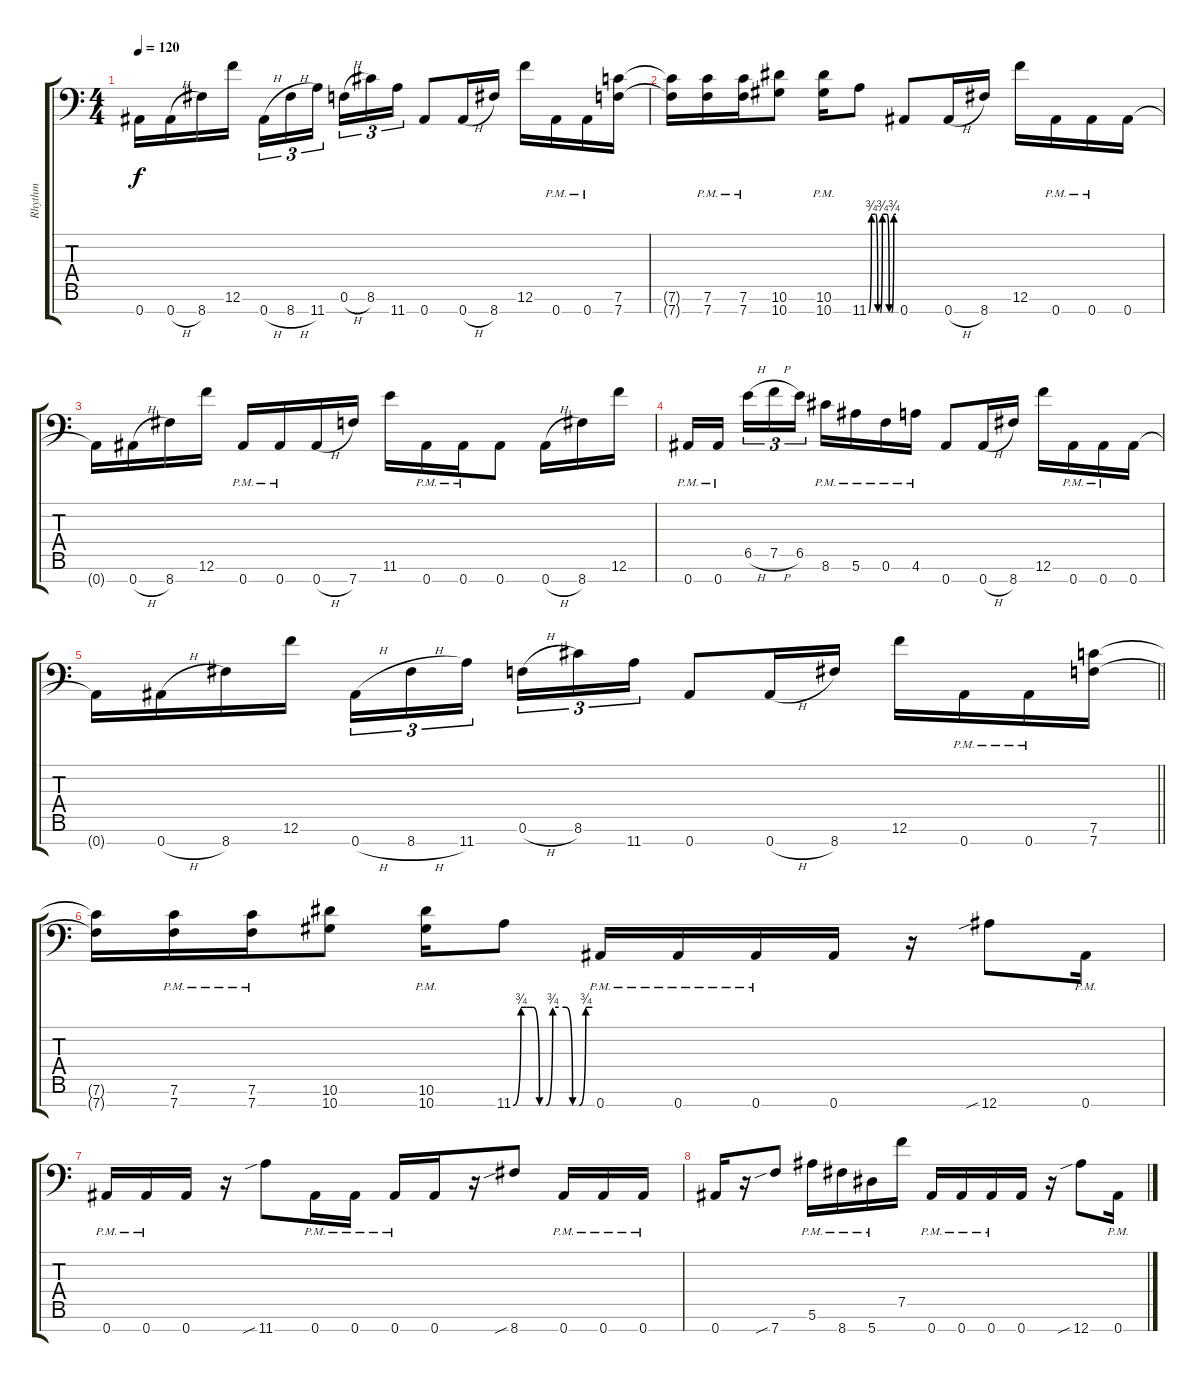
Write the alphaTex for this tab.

\track ("Rhythm " "Rhythm ") {instrument distortionguitar}
\staff {score tabs}
\tuning (F4 C4 Ab3 Eb3 Bb2 F2 Bb1) {hide}
\ts (4 4)
\tempo 120
\clef f4
\ks c
0.7{t}.16{dy f} 0.7{h}.16 8.7.16 12.6.16 0.7{h}.16{tu (3 2)} 8.7{h}.16{tu (3 2)} 11.7.16{tu (3 2) beam splitsecondary} 0.6{h}.16{tu (3 2)} 8.6.16{tu (3 2)} 11.7.16{tu (3 2)} 0.7.8 0.7{h}.16 8.7.16 12.6.16 0.7{pm}.16 0.7{pm}.16 (7.6 7.7).16 |
(7.6{t} 7.7{t}).16 (7.6{pm} 7.7{pm}).16 (7.6{pm} 7.7{pm}).16 (10.6 10.7).8 (10.6{pm} 10.7{pm}).16 11.7{be (custom 0 0 6 3 10 3 15 3 20 0 25 0 30 3 40 3 45 0 50 0 55 3 60 3)}.8 0.7.8 0.7{h}.16 8.7.16 12.6.16 0.7{pm}.16 0.7{pm}.16 0.7.16 |
0.7{t}.16 0.7{h}.16 8.7.16 12.6.16 0.7{pm}.16 0.7{pm}.16 0.7{h}.16 7.7.16 11.6.16 0.7{pm}.16 0.7{pm}.16 0.7.8 0.7{h}.16 8.7.16 12.6.16 |
0.7{pm}.16 0.7{pm}.16{beam splitsecondary} 6.5{h}.16{tu (3 2)} 7.5{h}.16{tu (3 2)} 6.5.16{tu (3 2)} 8.6{pm}.16 5.6{pm}.16 0.6{pm}.16 4.6{pm}.16 0.7.8 0.7{h}.16 8.7.16 12.6.16 0.7{pm}.16 0.7{pm}.16 0.7.16 |
\barLineRight lightlight
0.7{t}.16 0.7{h}.16 8.7.16 12.6.16 0.7{h}.16{tu (3 2)} 8.7{h}.16{tu (3 2)} 11.7.16{tu (3 2) beam splitsecondary} 0.6{h}.16{tu (3 2)} 8.6.16{tu (3 2)} 11.7.16{tu (3 2)} 0.7.8 0.7{h}.16 8.7.16 12.6.16 0.7{pm}.16 0.7{pm}.16 (7.6 7.7).16 |
\section ("" "")
(7.6{t} 7.7{t}).16 (7.6{pm} 7.7{pm}).16 (7.6{pm} 7.7{pm}).16 (10.6 10.7).8 (10.6{pm} 10.7{pm}).16 11.7{be (custom 0 0 6 3 10 3 15 3 20 0 25 0 30 3 40 3 45 0 50 0 55 3 60 3)}.8 0.7{pm}.16 0.7{pm}.16 0.7{pm}.16 0.7.16 r.16 12.7{sib}.8 0.7{pm}.16 |
0.7{pm}.16 0.7{pm}.16 0.7.16 r.16 11.7{sib}.8 0.7{pm}.16 0.7{pm}.16 0.7{pm}.16 0.7.16 r.16 8.7{sib}.8 0.7{pm}.16 0.7{pm}.16 0.7{pm}.16 |
0.7.16 r.16 7.7{sib}.8 5.6{pm}.16 8.7{pm}.16 5.7{pm}.16 7.5.16 0.7{pm}.16 0.7{pm}.16 0.7{pm}.16 0.7.16 r.16 12.7{sib}.8 0.7{pm}.16
